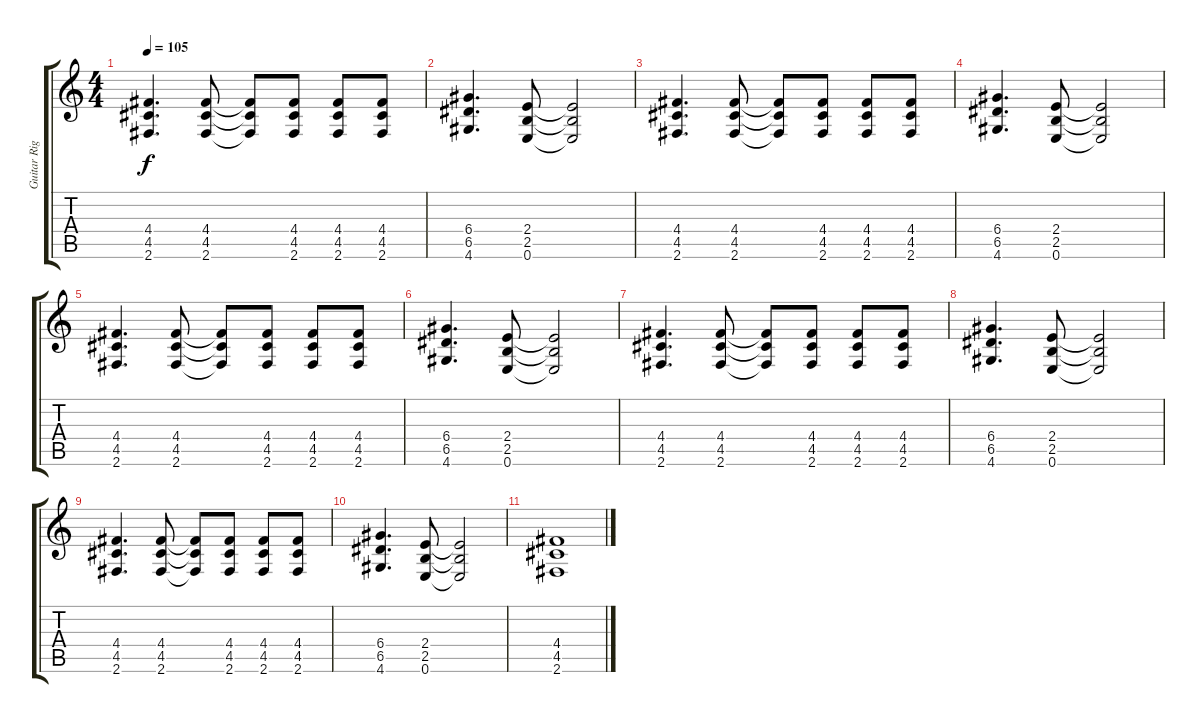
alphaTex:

\track ("Guitar Right" "Guitar Rig") {instrument overdrivenguitar}
\staff {score tabs}
\tuning (E4 B3 G3 D3 A2 E2) {hide}
\ts (4 4)
\tempo 105
\clef g2
\ks c
(4.4 4.5 2.6).4{d dy f} (4.4 4.5 2.6).8 (4.4{t} 4.5{t} 2.6{t}).8 (4.4 4.5 2.6).8 (4.4 4.5 2.6).8 (4.4 4.5 2.6).8 |
(6.4 6.5 4.6).4{d} (2.4 2.5 0.6).8 (2.4{t} 2.5{t} 0.6{t}).2 |
(4.4 4.5 2.6).4{d} (4.4 4.5 2.6).8 (4.4{t} 4.5{t} 2.6{t}).8 (4.4 4.5 2.6).8 (4.4 4.5 2.6).8 (4.4 4.5 2.6).8 |
(6.4 6.5 4.6).4{d} (2.4 2.5 0.6).8 (2.4{t} 2.5{t} 0.6{t}).2 |
(4.4 4.5 2.6).4{d} (4.4 4.5 2.6).8 (4.4{t} 4.5{t} 2.6{t}).8 (4.4 4.5 2.6).8 (4.4 4.5 2.6).8 (4.4 4.5 2.6).8 |
(6.4 6.5 4.6).4{d} (2.4 2.5 0.6).8 (2.4{t} 2.5{t} 0.6{t}).2 |
(4.4 4.5 2.6).4{d} (4.4 4.5 2.6).8 (4.4{t} 4.5{t} 2.6{t}).8 (4.4 4.5 2.6).8 (4.4 4.5 2.6).8 (4.4 4.5 2.6).8 |
(6.4 6.5 4.6).4{d} (2.4 2.5 0.6).8 (2.4{t} 2.5{t} 0.6{t}).2 |
(4.4 4.5 2.6).4{d} (4.4 4.5 2.6).8 (4.4{t} 4.5{t} 2.6{t}).8 (4.4 4.5 2.6).8 (4.4 4.5 2.6).8 (4.4 4.5 2.6).8 |
(6.4 6.5 4.6).4{d} (2.4 2.5 0.6).8 (2.4{t} 2.5{t} 0.6{t}).2 |
(4.4 4.5 2.6).1
